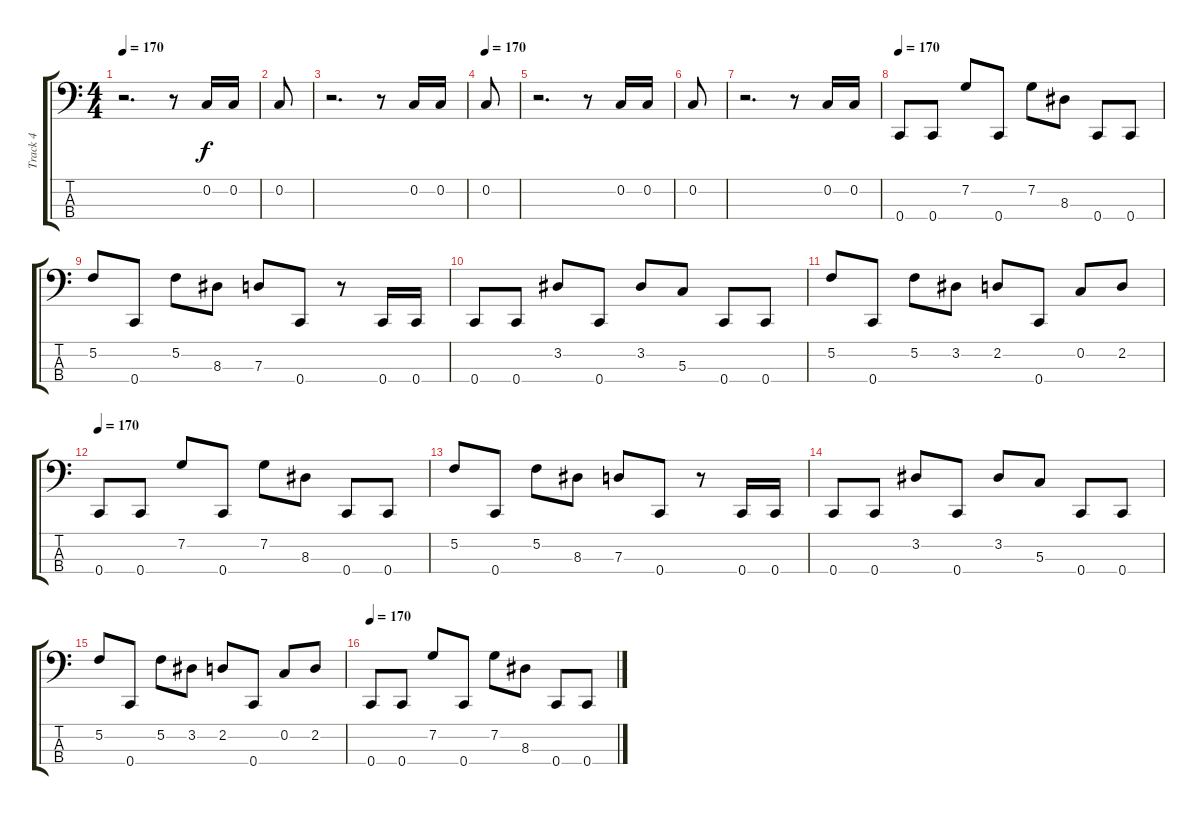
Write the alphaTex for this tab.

\track ("Track 4" "Track 4") {instrument electricbasspick}
\staff {score tabs}
\tuning (F2 C2 G1 C1) {hide}
\ts (4 4)
\tempo 170
\clef f4
\ks c
r.2{d dy f} r.8 0.2.16{volume 16} 0.2.16 |
0.2.8 |
r.2{d} r.8 0.2.16 0.2.16 |
\tempo 170
0.2.8 |
r.2{d} r.8 0.2.16{volume 16} 0.2.16 |
0.2.8 |
r.2{d} r.8 0.2.16 0.2.16 |
\tempo 170
0.4.8 0.4.8 7.2.8 0.4.8 7.2.8 8.3.8 0.4.8 0.4.8 |
5.2.8 0.4.8 5.2.8 8.3.8 7.3.8 0.4.8 r.8 0.4.16 0.4.16 |
0.4.8 0.4.8 3.2.8 0.4.8 3.2.8 5.3.8 0.4.8 0.4.8 |
5.2.8 0.4.8 5.2.8 3.2.8 2.2.8 0.4.8 0.2.8 2.2.8 |
\tempo 170
0.4.8 0.4.8 7.2.8 0.4.8 7.2.8 8.3.8 0.4.8 0.4.8 |
5.2.8 0.4.8 5.2.8 8.3.8 7.3.8 0.4.8 r.8 0.4.16 0.4.16 |
0.4.8 0.4.8 3.2.8 0.4.8 3.2.8 5.3.8 0.4.8 0.4.8 |
5.2.8 0.4.8 5.2.8 3.2.8 2.2.8 0.4.8 0.2.8 2.2.8 |
\tempo 170
0.4.8 0.4.8 7.2.8 0.4.8 7.2.8 8.3.8 0.4.8 0.4.8
